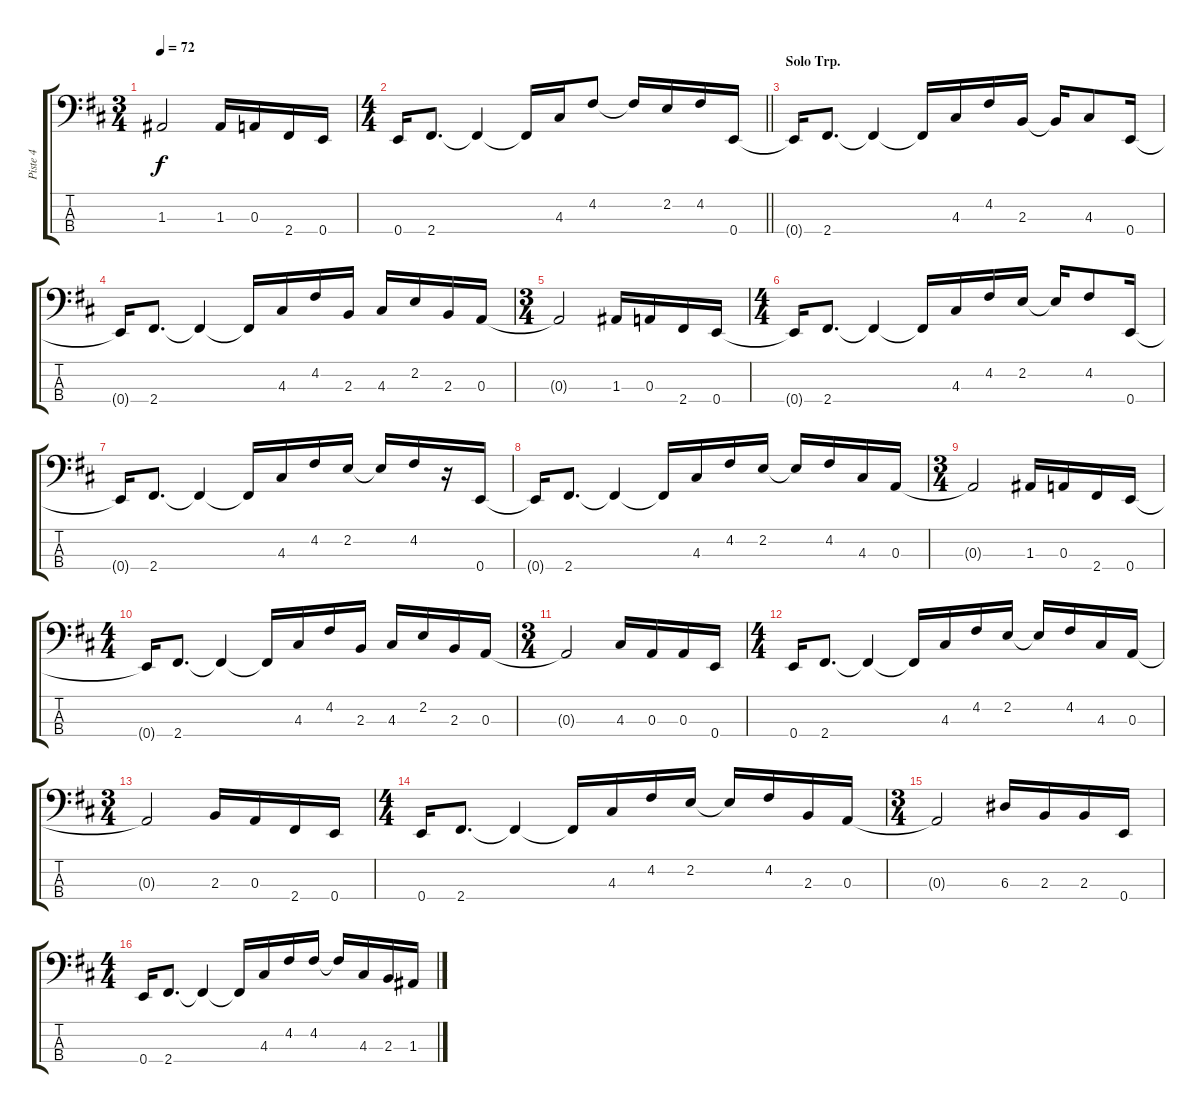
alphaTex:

\track ("Piste 4" "Piste 4") {instrument slapbass1}
\staff {score tabs}
\tuning (G2 D2 A1 E1) {hide}
\ts (3 4)
\tempo 72
\clef f4
\ks bminor
1.3{t}.2{dy f} 1.3.16 0.3.16 2.4.16 0.4.16 |
\ts (4 4)
\barLineRight lightlight
0.4.16 2.4.8{d} 2.4{t}.4 2.4{t}.16 4.3.16 4.2.8 4.2{t}.16 2.2.16 4.2.16 0.4.16 |
\section ("" "Solo Trp.")
0.4{t}.16 2.4.8{d} 2.4{t}.4 2.4{t}.16 4.3.16 4.2.16 2.3.16 2.3{t}.16 4.3.8 0.4.16 |
0.4{t}.16 2.4.8{d} 2.4{t}.4 2.4{t}.16 4.3.16 4.2.16 2.3.16 4.3.16 2.2.16 2.3.16 0.3.16 |
\ts (3 4)
0.3{t}.2 1.3.16 0.3.16 2.4.16 0.4.16 |
\ts (4 4)
0.4{t}.16 2.4.8{d} 2.4{t}.4 2.4{t}.16 4.3.16 4.2.16 2.2.16 2.2{t}.16 4.2.8 0.4.16 |
0.4{t}.16 2.4.8{d} 2.4{t}.4 2.4{t}.16 4.3.16 4.2.16 2.2.16 2.2{t}.16 4.2.16 r.16 0.4.16 |
0.4{t}.16 2.4.8{d} 2.4{t}.4 2.4{t}.16 4.3.16 4.2.16 2.2.16 2.2{t}.16 4.2.16 4.3.16 0.3.16 |
\ts (3 4)
0.3{t}.2 1.3.16 0.3.16 2.4.16 0.4.16 |
\ts (4 4)
0.4{t}.16 2.4.8{d} 2.4{t}.4 2.4{t}.16 4.3.16 4.2.16 2.3.16 4.3.16 2.2.16 2.3.16 0.3.16 |
\ts (3 4)
0.3{t}.2 4.3.16 0.3.16 0.3.16 0.4.16 |
\ts (4 4)
0.4.16 2.4.8{d} 2.4{t}.4 2.4{t}.16 4.3.16 4.2.16 2.2.16 2.2{t}.16 4.2.16 4.3.16 0.3.16 |
\ts (3 4)
0.3{t}.2 2.3.16 0.3.16 2.4.16 0.4.16 |
\ts (4 4)
0.4.16 2.4.8{d} 2.4{t}.4 2.4{t}.16 4.3.16 4.2.16 2.2.16 2.2{t}.16 4.2.16 2.3.16 0.3.16 |
\ts (3 4)
0.3{t}.2 6.3.16 2.3.16 2.3.16 0.4.16 |
\ts (4 4)
0.4.16 2.4.8{d} 2.4{t}.4 2.4{t}.16 4.3.16 4.2.16 4.2.16 4.2{t}.16 4.3.16 2.3.16 1.3.16
